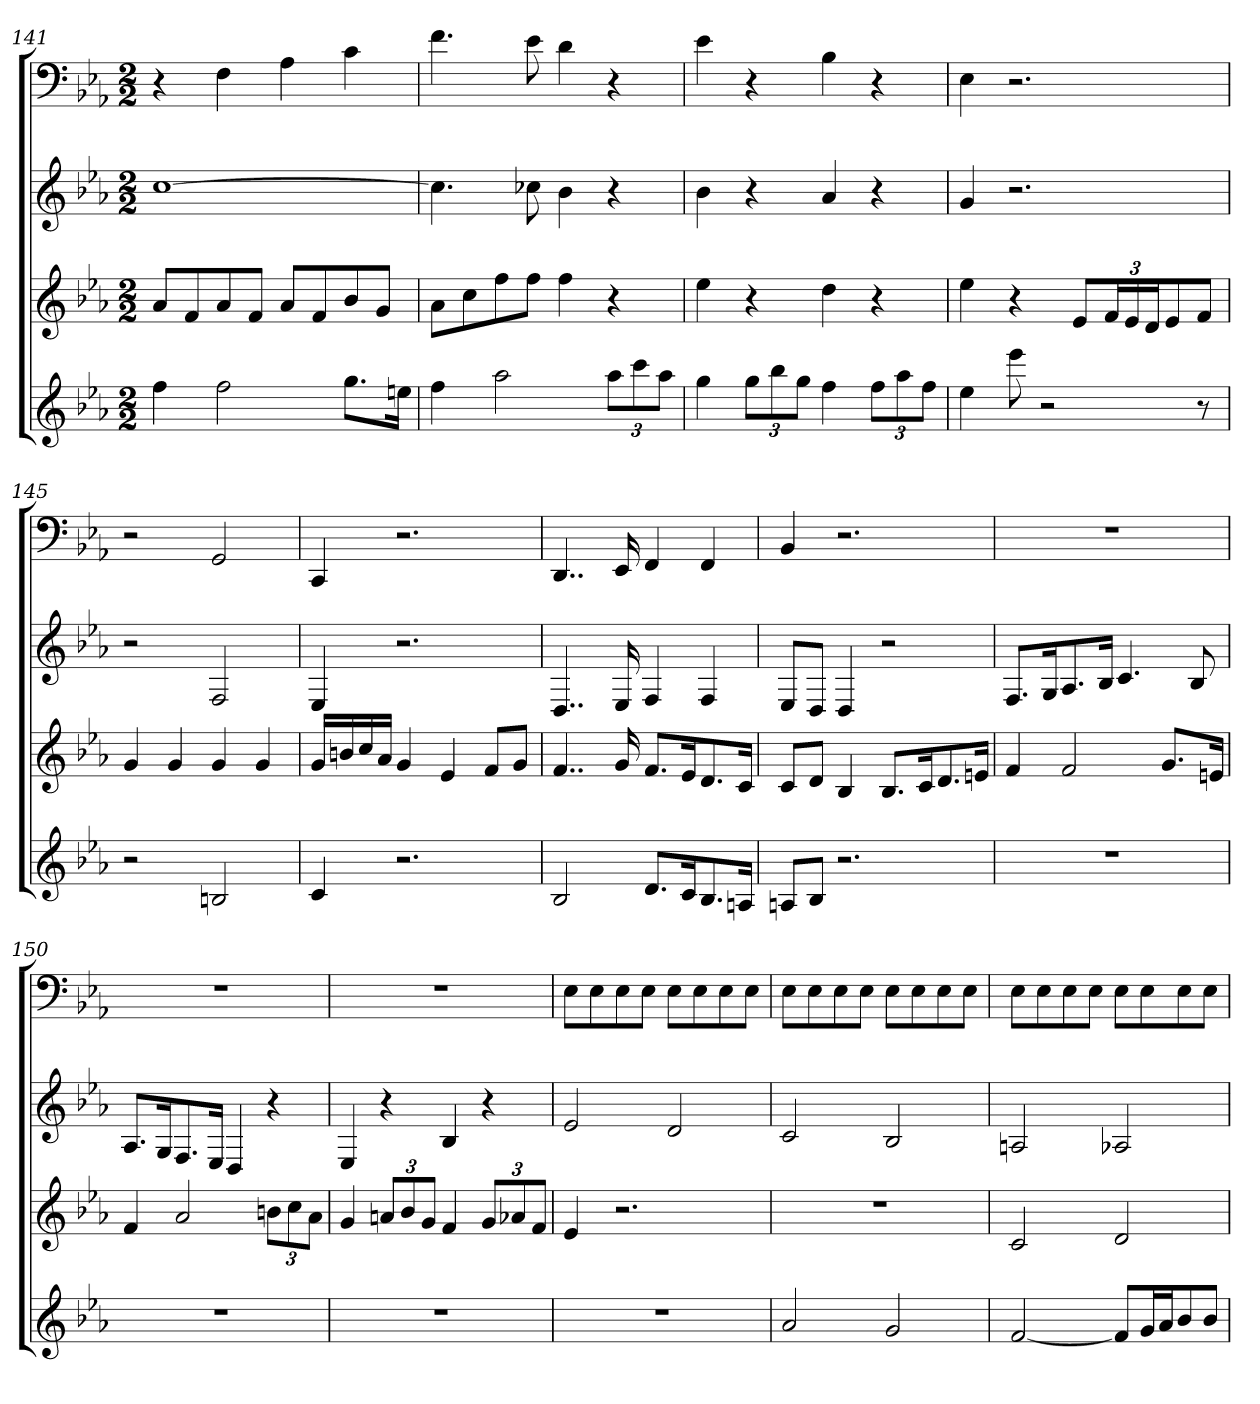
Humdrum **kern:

**kern	**kern	**kern	**kern
*part4	*part3	*part2	*part1
*staff4	*staff3	*staff2	*staff1
*k[b-e-a-]	*k[b-e-a-]	*k[b-e-a-]	*k[b-e-a-]
*E-:	*E-:	*E-:	*E-:
*M2/2	*M2/2	*M2/2	*M2/2
=141	=141	=141	=141
4ff	8a-L	[1cc	4r
.	8f	.	.
2ff	8a-	.	4F
.	8fJ	.	.
.	8a-L	.	4A-
.	8f	.	.
8.ggL	8b-	.	4c
.	8gJ	.	.
16eenJk	.	.	.
=142	=142	=142	=142
4ff	8a-L	4.cc]	4.f
.	8cc	.	.
2aa-	8ff	.	.
.	8ffJ	8cc-X	8e-
.	4ff	4b-	4d
12aa-L	4r	4r	4r
12ccc	.	.	.
12aa-J	.	.	.
=143	=143	=143	=143
4gg	4ee-	4b-	4e-
12ggL	4r	4r	4r
12bb-	.	.	.
12ggJ	.	.	.
4ff	4dd	4a-	4B-
12ffL	4r	4r	4r
12aa-	.	.	.
12ffJ	.	.	.
=144	=144	=144	=144
4ee-	4ee-	4g	4E-
8eee-	4r	2.r	2.r
2r	.	.	.
.	8e-L	.	.
.	24fL	.	.
.	24e-	.	.
.	24dJ	.	.
.	8e-	.	.
8r	8fJ	.	.
=145	=145	=145	=145
2r	4g	2r	2r
.	4g	.	.
2Bn	4g	2F	2GG
.	4g	.	.
=146	=146	=146	=146
4c	16gLL	4E-	4CC
.	16bn	.	.
.	16cc	.	.
.	16a-JJ	.	.
2.r	4g	2.r	2.r
.	4e-	.	.
.	8fL	.	.
.	8gJ	.	.
=147	=147	=147	=147
2B-	4..f	4..D	4..DD
.	16g	16E-	16EE-
8.dL	8.fL	4F	4FF
16cK	16e-K	.	.
8.B-	8.d	4F	4FF
16AnJk	16cJk	.	.
=148	=148	=148	=148
8AnL	8cL	8E-L	4BB-
8B-J	8dJ	8DJ	.
2.r	4B-	4D	2.r
.	8.B-L	2r	.
.	16cK	.	.
.	8.d	.	.
.	16enJk	.	.
=149	=149	=149	=149
1r	4f	8.FL	1r
.	.	16GK	.
.	2f	8.A-	.
.	.	16B-Jk	.
.	.	4.c	.
.	8.gL	.	.
.	.	8B-	.
.	16enJk	.	.
=150	=150	=150	=150
1r	4f	8.A-L	1r
.	.	16GK	.
.	2a-	8.F	.
.	.	16E-Jk	.
.	.	4D	.
.	12bnL	4r	.
.	12cc	.	.
.	12a-J	.	.
=151	=151	=151	=151
1r	4g	4E-	1r
.	12anL	4r	.
.	12b-	.	.
.	12gJ	.	.
.	4f	4B-	.
.	12gL	4r	.
.	12a-X	.	.
.	12fJ	.	.
=152	=152	=152	=152
1r	4e-	2e-	8E-L
.	.	.	8E-
.	2.r	.	8E-
.	.	.	8E-J
.	.	2d	8E-L
.	.	.	8E-
.	.	.	8E-
.	.	.	8E-J
=153	=153	=153	=153
2a-	1r	2c	8E-L
.	.	.	8E-
.	.	.	8E-
.	.	.	8E-J
2g	.	2B-	8E-L
.	.	.	8E-
.	.	.	8E-
.	.	.	8E-J
=154	=154	=154	=154
[2f	2c	2An	8E-L
.	.	.	8E-
.	.	.	8E-
.	.	.	8E-J
8fL]	2d	2A-X	8E-L
16gL	.	.	8E-
16a-J	.	.	.
8b-	.	.	8E-
8b-J	.	.	8E-J
=	=	=	=
*-	*-	*-	*-
